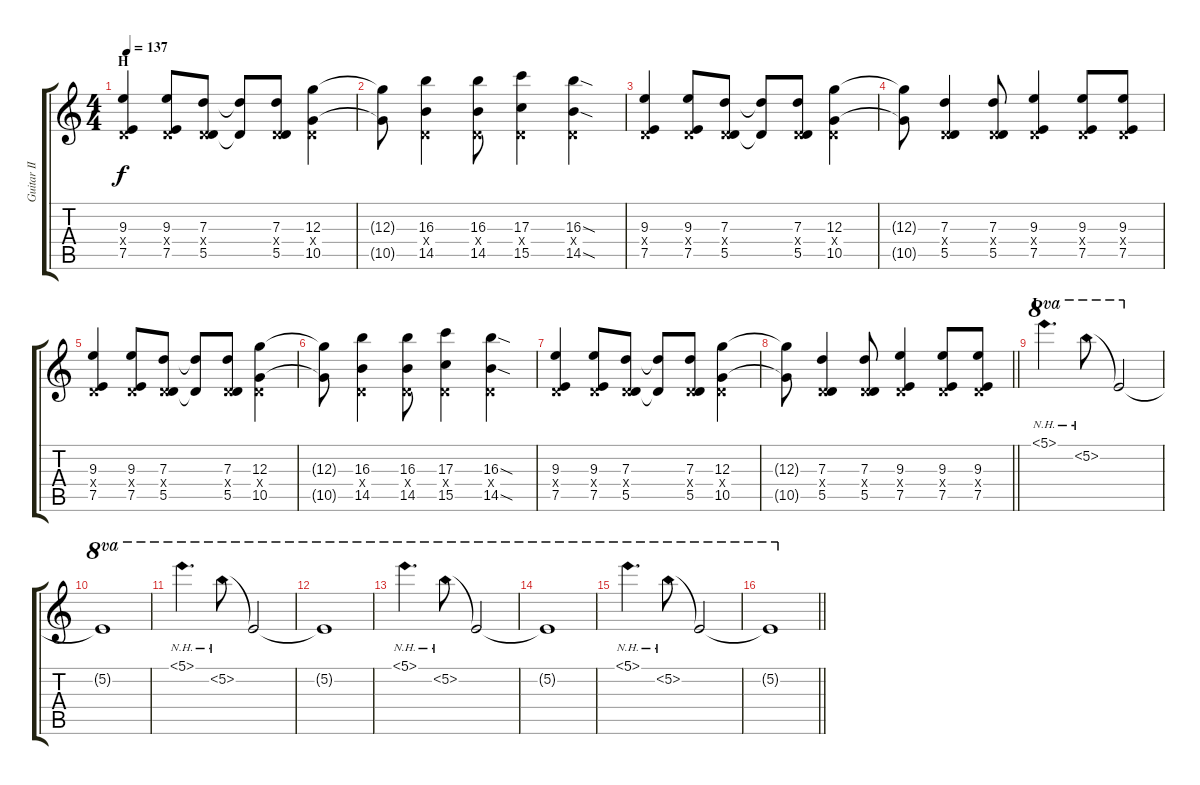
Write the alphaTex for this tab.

\track ("Guitar II - Kita" "Guitar II ") {instrument electricguitarjazz}
\staff {score tabs}
\tuning (E4 B3 G3 D3 A2 E2) {hide}
\ts (4 4)
\section ("" "H")
\tempo 137
\clef g2
\ks c
(9.3 0.4{x} 7.5).4{dy f} (9.3 0.4{x} 7.5).8 (7.3 0.4{x} 5.5).8 (7.3{t} 5.5{t}).8 (7.3 0.4{x} 5.5).8 (12.3 0.4{x} 10.5).4 |
(12.3{t} 10.5{t}).8 (16.3 0.4{x} 14.5).4 (16.3 0.4{x} 14.5).8 (17.3 0.4{x} 15.5).4 (16.3{sod} 0.4{x} 14.5{sod}).4 |
(9.3 0.4{x} 7.5).4 (9.3 0.4{x} 7.5).8 (7.3 0.4{x} 5.5).8 (7.3{t} 5.5{t}).8 (7.3 0.4{x} 5.5).8 (12.3 0.4{x} 10.5).4 |
(12.3{t} 10.5{t}).8 (7.3 0.4{x} 5.5).4 (7.3 0.4{x} 5.5).8 (9.3 0.4{x} 7.5).4 (9.3 0.4{x} 7.5).8 (9.3 0.4{x} 7.5).8 |
(9.3 0.4{x} 7.5).4 (9.3 0.4{x} 7.5).8 (7.3 0.4{x} 5.5).8 (7.3{t} 5.5{t}).8 (7.3 0.4{x} 5.5).8 (12.3 0.4{x} 10.5).4 |
(12.3{t} 10.5{t}).8 (16.3 0.4{x} 14.5).4 (16.3 0.4{x} 14.5).8 (17.3 0.4{x} 15.5).4 (16.3{sod} 0.4{x} 14.5{sod}).4 |
(9.3 0.4{x} 7.5).4 (9.3 0.4{x} 7.5).8 (7.3 0.4{x} 5.5).8 (7.3{t} 5.5{t}).8 (7.3 0.4{x} 5.5).8 (12.3 0.4{x} 10.5).4 |
\barLineRight lightlight
(12.3{t} 10.5{t}).8 (7.3 0.4{x} 5.5).4 (7.3 0.4{x} 5.5).8 (9.3 0.4{x} 7.5).4 (9.3 0.4{x} 7.5).8 (9.3 0.4{x} 7.5).8 |
\section ("" "I")
5.1{nh}.4{d ot 8va instrument electricguitarjazz} 5.2{nh}.8{ot 8va} 5.2{t}.2{ot 8va} |
5.2{t}.1{ot 8va} |
5.1{nh}.4{d ot 8va} 5.2{nh}.8{ot 8va} 5.2{t}.2{ot 8va} |
5.2{t}.1{ot 8va} |
5.1{nh}.4{d ot 8va} 5.2{nh}.8{ot 8va} 5.2{t}.2{ot 8va} |
5.2{t}.1{ot 8va} |
5.1{nh}.4{d ot 8va} 5.2{nh}.8{ot 8va} 5.2{t}.2{ot 8va} |
\barLineRight lightlight
5.2{t}.1{ot 8va}
